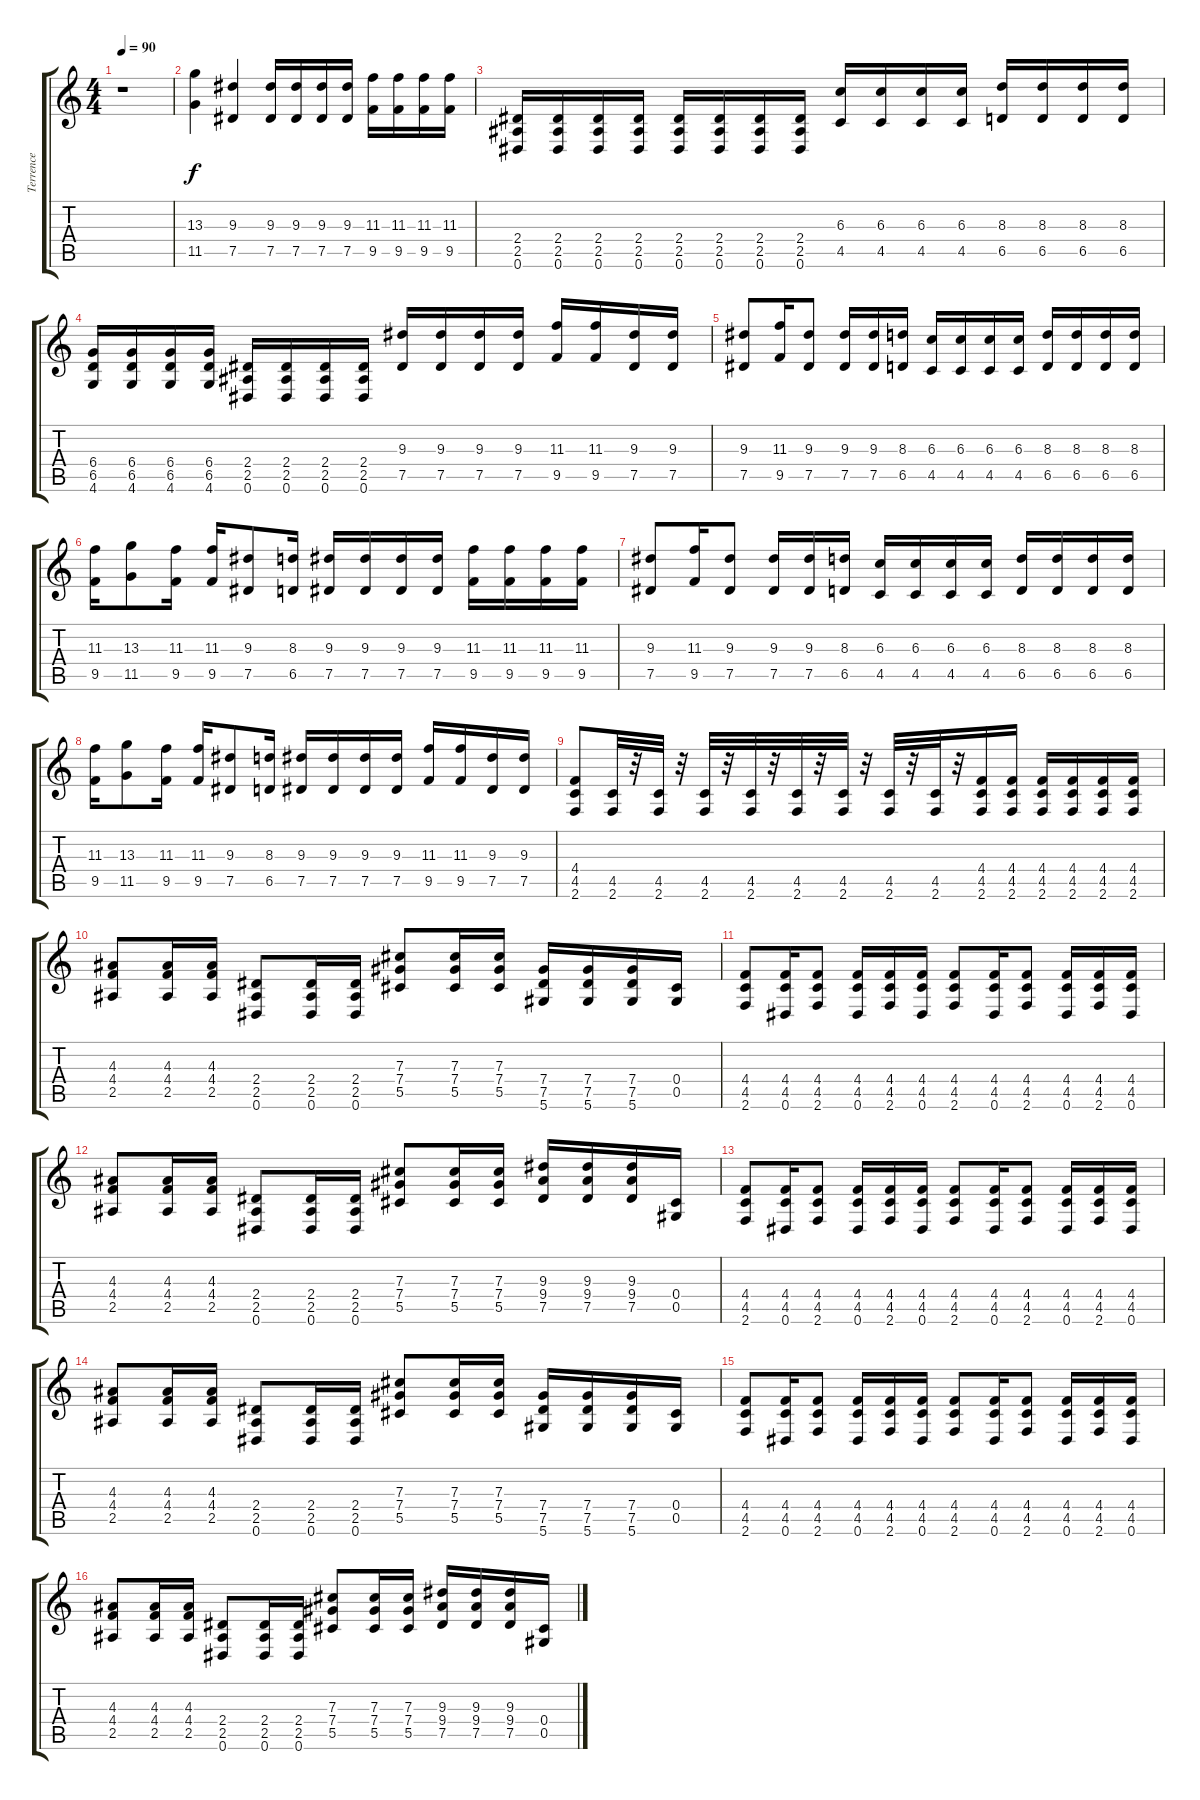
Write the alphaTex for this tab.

\track ("Terrence" "Terrence") {instrument distortionguitar}
\staff {score tabs}
\tuning (Eb4 Bb3 Gb3 Db3 Ab2 Eb2) {hide}
\ts (4 4)
\tempo 90
\clef g2
\ks c
r.1{dy f instrument distortionguitar} |
(13.3 11.5).4{balance 16} (9.3 7.5).4 (9.3 7.5).16 (9.3 7.5).16 (9.3 7.5).16 (9.3 7.5).16 (11.3 9.5).16 (11.3 9.5).16 (11.3 9.5).16 (11.3 9.5).16 |
(2.4 2.5 0.6).16 (2.4 2.5 0.6).16 (2.4 2.5 0.6).16 (2.4 2.5 0.6).16 (2.4 2.5 0.6).16 (2.4 2.5 0.6).16 (2.4 2.5 0.6).16 (2.4 2.5 0.6).16 (6.3 4.5).16 (6.3 4.5).16 (6.3 4.5).16 (6.3 4.5).16 (8.3 6.5).16 (8.3 6.5).16 (8.3 6.5).16 (8.3 6.5).16 |
(6.4 6.5 4.6).16 (6.4 6.5 4.6).16 (6.4 6.5 4.6).16 (6.4 6.5 4.6).16 (2.4 2.5 0.6).16 (2.4 2.5 0.6).16 (2.4 2.5 0.6).16 (2.4 2.5 0.6).16 (9.3 7.5).16 (9.3 7.5).16 (9.3 7.5).16 (9.3 7.5).16 (11.3 9.5).16 (11.3 9.5).16 (9.3 7.5).16 (9.3 7.5).16 |
(9.3 7.5).8{balance 16} (11.3 9.5).16 (9.3 7.5).8 (9.3 7.5).16 (9.3 7.5).16 (8.3 6.5).16 (6.3 4.5).16 (6.3 4.5).16 (6.3 4.5).16 (6.3 4.5).16 (8.3 6.5).16 (8.3 6.5).16 (8.3 6.5).16 (8.3 6.5).16 |
(11.3 9.5).16 (13.3 11.5).8 (11.3 9.5).16 (11.3 9.5).16 (9.3 7.5).8 (8.3 6.5).16 (9.3 7.5).16 (9.3 7.5).16 (9.3 7.5).16 (9.3 7.5).16 (11.3 9.5).16 (11.3 9.5).16 (11.3 9.5).16 (11.3 9.5).16 |
(9.3 7.5).8 (11.3 9.5).16 (9.3 7.5).8 (9.3 7.5).16 (9.3 7.5).16 (8.3 6.5).16 (6.3 4.5).16 (6.3 4.5).16 (6.3 4.5).16 (6.3 4.5).16 (8.3 6.5).16 (8.3 6.5).16 (8.3 6.5).16 (8.3 6.5).16 |
(11.3 9.5).16 (13.3 11.5).8 (11.3 9.5).16 (11.3 9.5).16 (9.3 7.5).8 (8.3 6.5).16 (9.3 7.5).16 (9.3 7.5).16 (9.3 7.5).16 (9.3 7.5).16 (11.3 9.5).16 (11.3 9.5).16 (9.3 7.5).16 (9.3 7.5).16 |
(4.4 4.5 2.6).8{balance 8} (4.5 2.6).32 r.32 (4.5 2.6).32 r.32 (4.5 2.6).32 r.32 (4.5 2.6).32 r.32 (4.5 2.6).32 r.32 (4.5 2.6).32 r.32 (4.5 2.6).32 r.32 (4.5 2.6).32 r.32 (4.4 4.5 2.6).16 (4.4 4.5 2.6).16 (4.4 4.5 2.6).16 (4.4 4.5 2.6).16 (4.4 4.5 2.6).16 (4.4 4.5 2.6).16 |
(4.3 4.4 2.5).8 (4.3 4.4 2.5).16 (4.3 4.4 2.5).16 (2.4 2.5 0.6).8 (2.4 2.5 0.6).16 (2.4 2.5 0.6).16 (7.3 7.4 5.5).8 (7.3 7.4 5.5).16 (7.3 7.4 5.5).16 (7.4 7.5 5.6).16 (7.4 7.5 5.6).16 (7.4 7.5 5.6).16 (0.4 0.5).16 |
(4.4 4.5 2.6).8 (4.4 4.5 0.6).16 (4.4 4.5 2.6).8 (4.4 4.5 0.6).16 (4.4 4.5 2.6).16 (4.4 4.5 0.6).16 (4.4 4.5 2.6).8 (4.4 4.5 0.6).16 (4.4 4.5 2.6).8 (4.4 4.5 0.6).16 (4.4 4.5 2.6).16 (4.4 4.5 0.6).16 |
(4.3 4.4 2.5).8 (4.3 4.4 2.5).16 (4.3 4.4 2.5).16 (2.4 2.5 0.6).8 (2.4 2.5 0.6).16 (2.4 2.5 0.6).16 (7.3 7.4 5.5).8 (7.3 7.4 5.5).16 (7.3 7.4 5.5).16 (9.3 9.4 7.5).16 (9.3 9.4 7.5).16 (9.3 9.4 7.5).16 (0.4 0.5).16 |
(4.4 4.5 2.6).8 (4.4 4.5 0.6).16 (4.4 4.5 2.6).8 (4.4 4.5 0.6).16 (4.4 4.5 2.6).16 (4.4 4.5 0.6).16 (4.4 4.5 2.6).8 (4.4 4.5 0.6).16 (4.4 4.5 2.6).8 (4.4 4.5 0.6).16 (4.4 4.5 2.6).16 (4.4 4.5 0.6).16 |
(4.3 4.4 2.5).8 (4.3 4.4 2.5).16 (4.3 4.4 2.5).16 (2.4 2.5 0.6).8 (2.4 2.5 0.6).16 (2.4 2.5 0.6).16 (7.3 7.4 5.5).8 (7.3 7.4 5.5).16 (7.3 7.4 5.5).16 (7.4 7.5 5.6).16 (7.4 7.5 5.6).16 (7.4 7.5 5.6).16 (0.4 0.5).16 |
(4.4 4.5 2.6).8 (4.4 4.5 0.6).16 (4.4 4.5 2.6).8 (4.4 4.5 0.6).16 (4.4 4.5 2.6).16 (4.4 4.5 0.6).16 (4.4 4.5 2.6).8 (4.4 4.5 0.6).16 (4.4 4.5 2.6).8 (4.4 4.5 0.6).16 (4.4 4.5 2.6).16 (4.4 4.5 0.6).16 |
(4.3 4.4 2.5).8 (4.3 4.4 2.5).16 (4.3 4.4 2.5).16 (2.4 2.5 0.6).8 (2.4 2.5 0.6).16 (2.4 2.5 0.6).16 (7.3 7.4 5.5).8 (7.3 7.4 5.5).16 (7.3 7.4 5.5).16 (9.3 9.4 7.5).16 (9.3 9.4 7.5).16 (9.3 9.4 7.5).16 (0.4 0.5).16
